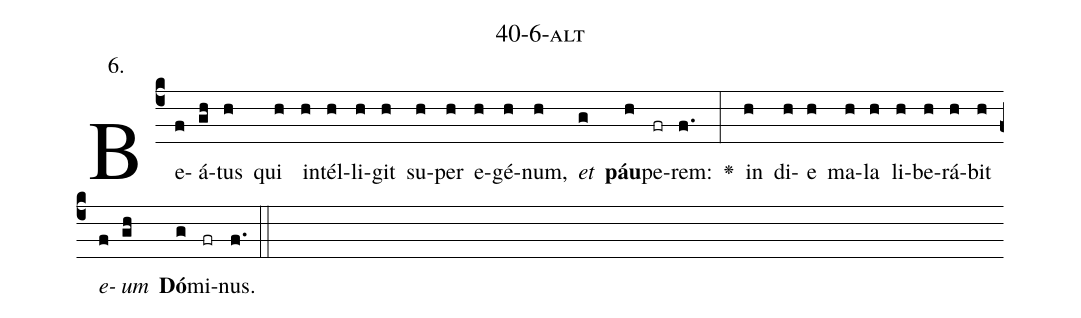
name: 40-6-alt;
annotation: 6.;
%%
(c4)Be(f)á(gh)tus(h) qui(h) in(h)tél(h)li(h)git(h) su(h)per(h) e(h)gé(h)num,(h) <i>et</i>(g) <b>páu</b>(h)pe(fr)rem:(f.) <v>\greheightstar</v>(:) in(h) di(h)e(h) ma(h)la(h) li(h)be(h)rá(h)bit(h) <i>e</i>(f)<i>um</i>(gh) <b>Dó</b>(g)mi(fr)nus.(f.) (::)


%E(h) u(h) o(f) u(gh) a(g) e.(f.) (::)
